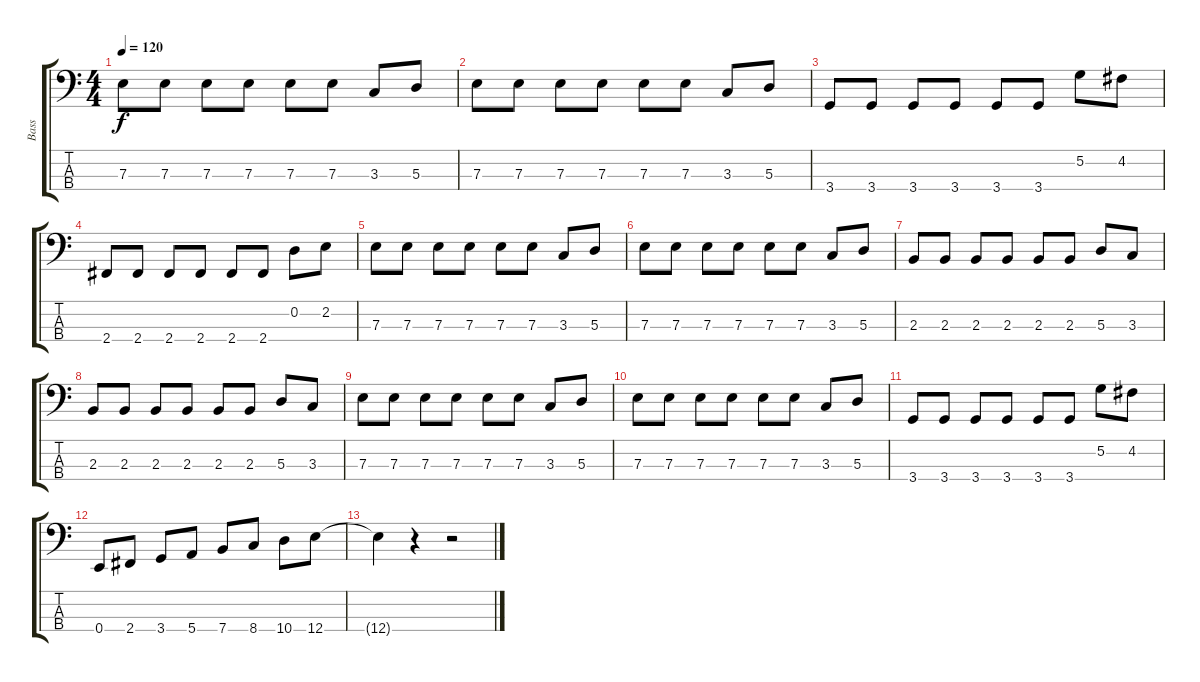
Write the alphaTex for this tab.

\track ("Bass" "Bass") {instrument electricbasspick}
\staff {score tabs}
\tuning (G2 D2 A1 E1) {hide}
\ts (4 4)
\tempo 120
\clef f4
\ks c
7.3.8{dy f} 7.3.8 7.3.8 7.3.8 7.3.8 7.3.8 3.3.8 5.3.8 |
7.3.8 7.3.8 7.3.8 7.3.8 7.3.8 7.3.8 3.3.8 5.3.8 |
3.4.8 3.4.8 3.4.8 3.4.8 3.4.8 3.4.8 5.2.8 4.2.8 |
2.4.8 2.4.8 2.4.8 2.4.8 2.4.8 2.4.8 0.2.8 2.2.8 |
7.3.8 7.3.8 7.3.8 7.3.8 7.3.8 7.3.8 3.3.8 5.3.8 |
7.3.8 7.3.8 7.3.8 7.3.8 7.3.8 7.3.8 3.3.8 5.3.8 |
2.3.8 2.3.8 2.3.8 2.3.8 2.3.8 2.3.8 5.3.8 3.3.8 |
2.3.8 2.3.8 2.3.8 2.3.8 2.3.8 2.3.8 5.3.8 3.3.8 |
7.3.8 7.3.8 7.3.8 7.3.8 7.3.8 7.3.8 3.3.8 5.3.8 |
7.3.8 7.3.8 7.3.8 7.3.8 7.3.8 7.3.8 3.3.8 5.3.8 |
3.4.8 3.4.8 3.4.8 3.4.8 3.4.8 3.4.8 5.2.8 4.2.8 |
0.4.8 2.4.8 3.4.8 5.4.8 7.4.8 8.4.8 10.4.8 12.4.8 |
12.4{t}.4 r.4 r.2
